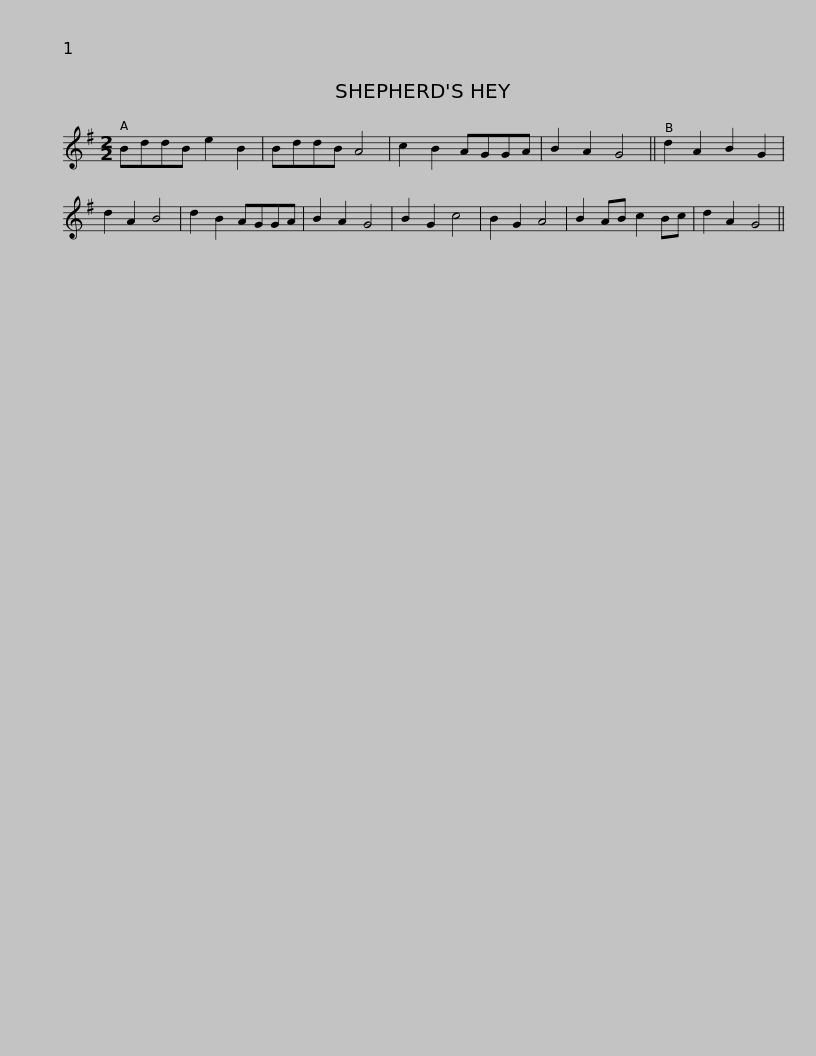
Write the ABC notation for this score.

X:1
L:1/8
M:2/2
I:linebreak $
K:G
V:1 treble
V:1
 BddB e2 B2 | BddB A4 | c2 B2 AGGA | B2 A2 G4 || d2 A2 B2 G2 | %5
 d2 A2 B4 | d2 B2 AGGA | B2 A2 G4 | B2 G2 c4 |$ B2 G2 A4 | %10
 B2 AB c2 Bc | d2 A2 G4 || %12
